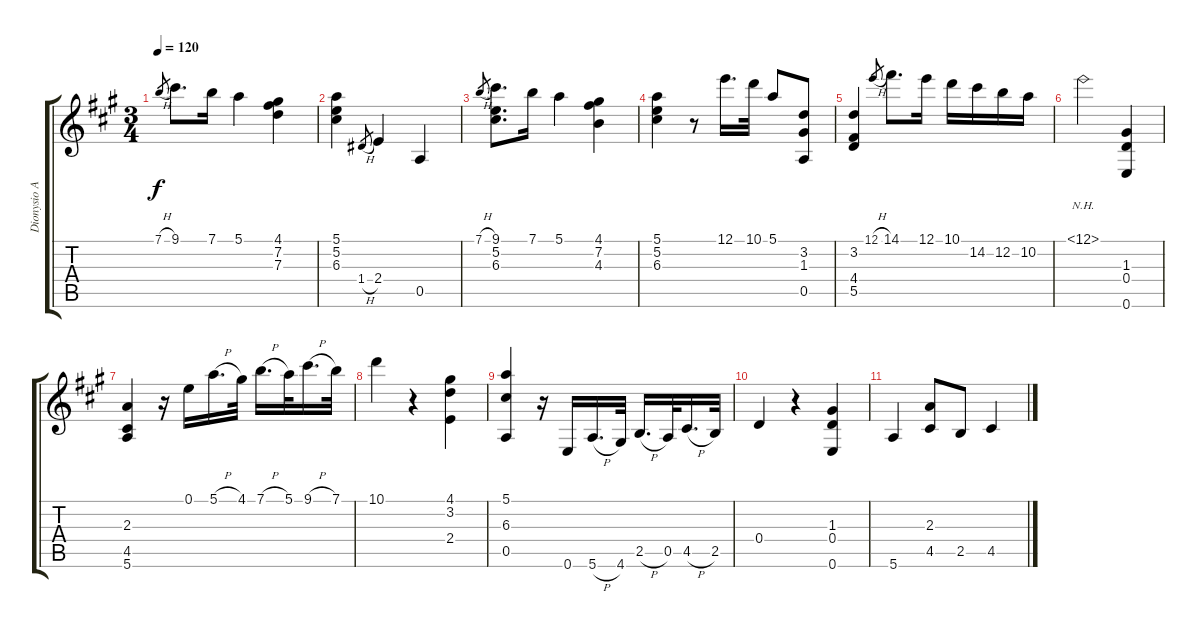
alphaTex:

\track ("Dionysio Aguado" "Dionysio A") {instrument acousticguitarnylon}
\staff {score tabs}
\tuning (E4 B3 G3 D3 A2 E2) {hide}
\ts (3 4)
\tempo 120
\clef g2
\ks a
7.1{h}.8{gr dy f} 9.1.8{d} 7.1.16 5.1.4 (4.1 7.2 7.3).4 |
(5.1 5.2 6.3).4 1.4{h}.8{gr} 2.4.4 0.5.4 |
7.1{h}.8{gr} (9.1 5.2 6.3).8{d} 7.1.16 5.1.4 (4.1 7.2 4.3).4 |
(5.1 5.2 6.3).4 r.8 12.1.16{d} 10.1.32 5.1.8 (3.2 1.3 0.5).8 |
(3.2 4.4 5.5).4 12.1{h}.8{gr} 14.1.8{d} 12.1.16 10.1.16 14.2.16 12.2.16 10.2.16 |
12.1{nh}.2 (1.3 0.4 0.6).4 |
(2.3 4.5 5.6).4 r.16 0.1.16 5.1{h}.16{d} 4.1.32 7.1{h}.16{d} 5.1.32 9.1{h}.16{d} 7.1.32 |
10.1.4 r.4 (4.1 3.2 2.4).4 |
(5.1 6.3 0.5).4 r.16 0.6.16 5.6{h}.16{d} 4.6.32 2.5{h}.16{d} 0.5.32 4.5{h}.16{d} 2.5.32 |
0.4.4 r.4 (1.3 0.4 0.6).4 |
5.6.4 (2.3 4.5).8 2.5.8 4.5.4
